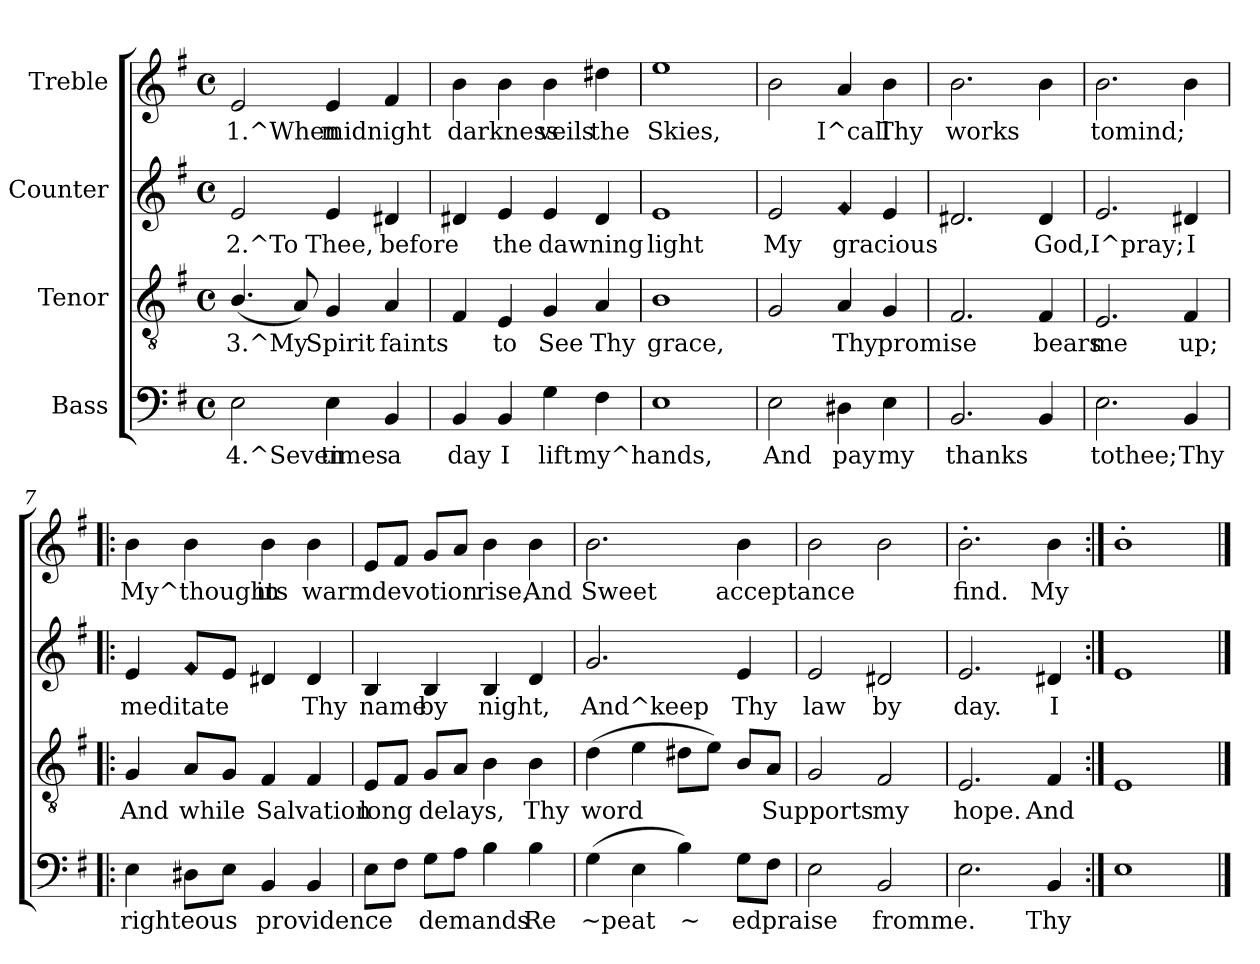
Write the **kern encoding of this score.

**kern	**text	**kern	**text	**kern	**text	**kern	**text
*part4	*part4	*part3	*part3	*part2	*part2	*part1	*part1
*staff4	*staff4	*staff3	*staff3	*staff2	*staff2	*staff1	*staff1
*I"Bass	*	*I"Tenor	*	*I"Counter	*	*I"Treble	*
!!LO:PB:g=z
*stria5	*	*stria5	*	*stria5	*	*stria5	*
*clefF4	*	*clefGv2	*	*clefG2	*	*clefG2	*
*k[f#]	*	*k[f#]	*	*k[f#]	*	*k[f#]	*
*G:	*	*G:	*	*G:	*	*G:	*
*M4/4	*	*M4/4	*	*M4/4	*	*M4/4	*
*met(c)	*	*met(c)	*	*met(c)	*	*met(c)	*
=1	=1	=1	=1	=1	=1	=1	=1
!	!LO:LY:b:rj	!	!LO:LY:b:rj	!	!LO:LY:b:rj	!	!LO:LY:b:rj
2E\	4.^Seven	(<4.B/	3.^My	2e/	2.^To	2e/	1.^When
!	!	!	!LO:LY:b:rj	!	!	!	!
.	.	8A/)	.	.	.	.	.
!	!LO:LY:b:rj	!	!LO:LY:b:rj	!	!LO:LY:b:rj	!	!LO:LY:b:rj
4E\	times	4G/	Spirit	4e/	Thee,	4e/	midnight
!	!LO:LY:b:rj	!	!LO:LY:b:rj	!	!LO:LY:b:rj	!	!LO:LY:b:rj
4BB/	a	4A/	faints	4d#X/	before	4f#/	.
=2	=2	=2	=2	=2	=2	=2	=2
!	!LO:LY:b:rj	!	!LO:LY:b:rj	!	!LO:LY:b:rj	!	!LO:LY:b:rj
4BB/	day	4F#/	.	4d#X/	.	4b\	darkness
!	!LO:LY:b:rj	!	!LO:LY:b:rj	!	!LO:LY:b:rj	!	!LO:LY:b:rj
4BB/	I	4E/	to	4e/	the	4b\	.
!	!LO:LY:b:rj	!	!LO:LY:b:rj	!	!LO:LY:b:rj	!	!LO:LY:b:rj
4G\	lift	4G/	See	4e/	dawning	4b\	veils
!	!LO:LY:b:rj	!	!LO:LY:b:rj	!	!LO:LY:b:rj	!	!LO:LY:b:rj
4F#\	my^hands,	4A/	Thy	4d#/	.	4dd#X\	the
=3	=3	=3	=3	=3	=3	=3	=3
!	!LO:LY:b:rj	!	!LO:LY:b:rj	!	!LO:LY:b:rj	!	!LO:LY:b:rj
1E	.	1B	grace,	1e	light	1ee	Skies,
=4	=4	=4	=4	=4	=4	=4	=4
!	!LO:LY:b:rj	!	!LO:LY:b:rj	!	!LO:LY:b:rj	!	!LO:LY:b:rj
2E\	And	2G/	.	2e/	My	2b\	.
!	!LO:LY:b:rj	!	!LO:LY:b:rj	!LO:N:head=diamond	!LO:LY:b:rj	!	!LO:LY:b:rj
4D#X\	pay	4A/	Thy	4f#/	gracious	4a/	I^call
!	!LO:LY:b:rj	!	!LO:LY:b:rj	!	!LO:LY:b:rj	!	!LO:LY:b:rj
4E\	my	4G/	promise	4e/	.	4b\	Thy
=5	=5	=5	=5	=5	=5	=5	=5
!	!LO:LY:b:rj	!	!LO:LY:b:rj	!	!LO:LY:b:rj	!	!LO:LY:b:rj
2.BB/	thanks	2.F#/	.	2.d#X/	.	2.b\	works
!	!LO:LY:b:rj	!	!LO:LY:b:rj	!	!LO:LY:b:rj	!	!LO:LY:b:rj
4BB/	.	4F#/	bears	4d#/	God,	4b\	.
!!LO:PB:g=z
=6	=6	=6	=6	=6	=6	=6	=6
!	!LO:LY:b:rj	!	!LO:LY:b:rj	!	!LO:LY:b:rj	!	!LO:LY:b:rj
2.E\	tothee;	2.E/	me	2.e/	I^pray;	2.b\	tomind;
!	!LO:LY:b:rj	!	!LO:LY:b:rj	!	!LO:LY:b:rj	!	!LO:LY:b:rj
4BB/	Thy	4F#/	up;	4d#X/	I	4b\	.
=7!|:	=7!|:	=7!|:	=7!|:	=7!|:	=7!|:	=7!|:	=7!|:
!	!LO:LY:b:rj	!	!LO:LY:b:rj	!	!LO:LY:b:rj	!	!LO:LY:b:rj
4E\	righteous	4G/	And	4e/	meditate	4b\	My^thoughts
!	!LO:LY:b:rj	!	!LO:LY:b:rj	!LO:N:head=diamond	!LO:LY:b:rj	!	!LO:LY:b:rj
8D#X\L	.	8A/L	while	8f#/L	.	4b\	.
!	!LO:LY:b:rj	!	!LO:LY:b:rj	!	!LO:LY:b:rj	!	!
8E\J	.	8G/J	.	8e/J	.	.	.
!	!LO:LY:b:rj	!	!LO:LY:b:rj	!	!LO:LY:b:rj	!	!LO:LY:b:rj
4BB/	providence	4F#/	Salvation	4d#X/	.	4b\	in
!	!LO:LY:b:rj	!	!LO:LY:b:rj	!	!LO:LY:b:rj	!	!LO:LY:b:rj
4BB/	.	4F#/	.	4d#/	Thy	4b\	warmdevotion
=8	=8	=8	=8	=8	=8	=8	=8
!	!LO:LY:b:rj	!	!LO:LY:b:rj	!	!LO:LY:b:rj	!	!LO:LY:b:rj
8E\L	.	8E/L	long	4B/	name	8e/L	.
!	!LO:LY:b:rj	!	!LO:LY:b:rj	!	!	!	!LO:LY:b:rj
8F#\J	.	8F#/J	.	.	.	8f#/J	.
!	!LO:LY:b:rj	!	!LO:LY:b:rj	!	!LO:LY:b:rj	!	!LO:LY:b:rj
8G\L	demands	8G/L	delays,	4B/	by	8g/L	.
!	!LO:LY:b:rj	!	!LO:LY:b:rj	!	!	!	!LO:LY:b:rj
8A\J	.	8A/J	.	.	.	8a/J	.
!	!LO:LY:b:rj	!	!LO:LY:b:rj	!	!LO:LY:b:rj	!	!LO:LY:b:rj
4B\	.	4B\	.	4B/	night,	4b\	rise,
!	!LO:LY:b:rj	!	!LO:LY:b:rj	!	!LO:LY:b:rj	!	!LO:LY:b:rj
4B\	Re	4B\	Thy	4d/	.	4b\	And
=9	=9	=9	=9	=9	=9	=9	=9
!	!LO:LY:b:rj	!	!LO:LY:b:rj	!	!LO:LY:b:rj	!	!LO:LY:b:rj
(>4G\	~peat	(>4d\	word	2.g/	And^keep	2.b\	Sweet
!	!LO:LY:b:rj	!	!LO:LY:b:rj	!	!	!	!
4E\	.	4e\	.	.	.	.	.
!	!LO:LY:b:rj	!	!LO:LY:b:rj	!	!	!	!
4B\)	~	8d#X\L	.	.	.	.	.
!	!	!	!LO:LY:b:rj	!	!	!	!
.	.	8e\J)	.	.	.	.	.
!	!LO:LY:b:rj	!	!LO:LY:b:rj	!	!LO:LY:b:rj	!	!LO:LY:b:rj
8G\L	ed	8B/L	.	4e/	Thy	4b\	acceptance
!	!LO:LY:b:rj	!	!LO:LY:b:rj	!	!	!	!
8F#\J	praise	8A/J	Supports	.	.	.	.
!!LO:PB:g=z
=10	=10	=10	=10	=10	=10	=10	=10
!	!LO:LY:b:rj	!	!LO:LY:b:rj	!	!LO:LY:b:rj	!	!LO:LY:b:rj
2E\	.	2G/	.	2e/	law	2b>\	.
!	!LO:LY:b:rj	!	!LO:LY:b:rj	!	!LO:LY:b:rj	!	!LO:LY:b:rj
2BB/	fromme.	2F#/	my	2d#X/	by	2b\	.
=11	=11	=11	=11	=11	=11	=11	=11
!	!LO:LY:b:rj	!	!LO:LY:b:rj	!	!LO:LY:b:rj	!	!LO:LY:b:rj
2.E\	.	2.E/	hope.	2.e/	day.	2.b'>\	find.
!	!LO:LY:b:rj	!	!LO:LY:b:rj	!	!LO:LY:b:rj	!	!LO:LY:b:rj
4BB/	Thy	4F#/	And	4d#X/	I	4b\	My
=12:|!	=12:|!	=12:|!	=12:|!	=12:|!	=12:|!	=12:|!	=12:|!
!	!LO:LY:b:rj	!	!LO:LY:b:rj	!	!LO:LY:b:rj	!	!LO:LY:b:rj
1E	.	1E	.	1e	.	1b'>	.
==	==	==	==	==	==	==	==
*-	*-	*-	*-	*-	*-	*-	*-
